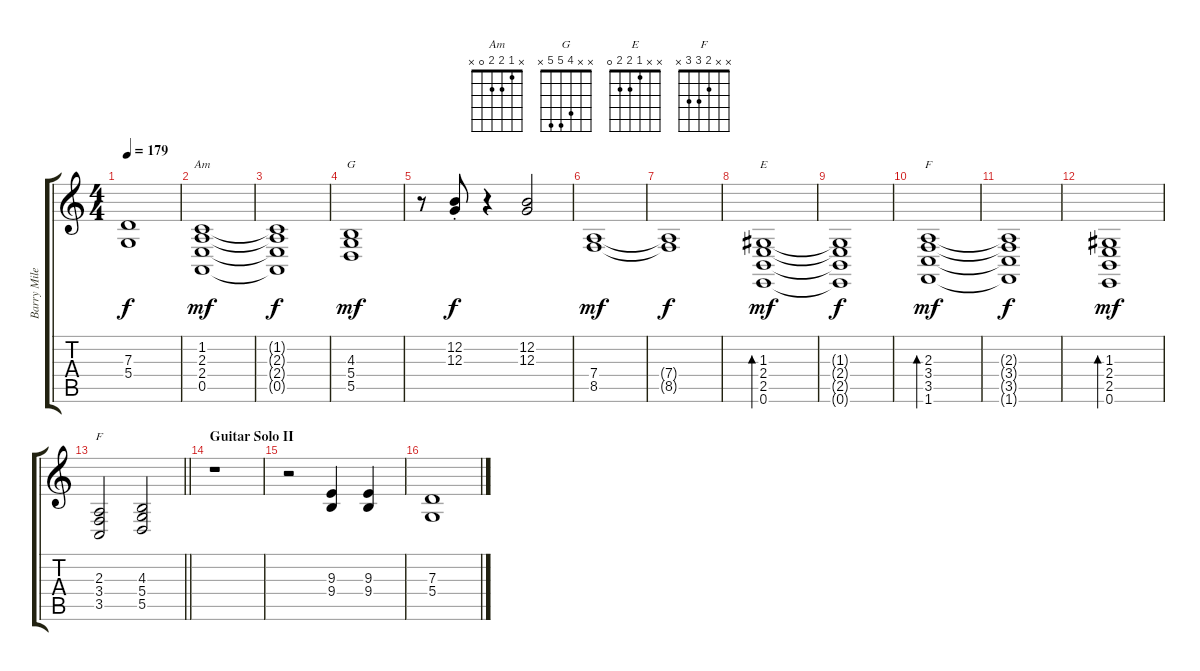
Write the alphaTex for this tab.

\track ("Barry Miles" "Barry Mile") {instrument pad1newage}
\staff {score tabs}
\tuning (E4 B3 G3 D3 A2 E2) {hide}
\chord ("Am" x 1 2 2 0 x)
\chord ("G" x x 4 5 5 x)
\chord ("E" x x 1 2 2 0)
\chord ("F" x x 2 3 3 1)
\chord ("F" x x 2 3 3 x)
\ts (4 4)
\tempo 179
\clef g2
\ks c
(7.3{t} 5.4{t}).1{dy f} |
(1.2 2.3 2.4 0.5).1{ch "Am" dy mf} |
(1.2{t} 2.3{t} 2.4{t} 0.5{t}).1{dy f} |
(4.3 5.4 5.5).1{ch "G" dy mf} |
r.8 (12.2 12.3{st}).8{dy f} r.4 (12.2 12.3).2 |
(7.4 8.5).1{dy mf} |
(7.4{t} 8.5{t}).1{dy f} |
(1.3 2.4 2.5 0.6).1{bd 480 ch "E" dy mf} |
(1.3{t} 2.4{t} 2.5{t} 0.6{t}).1{dy f} |
(2.3 3.4 3.5 1.6).1{bd 480 ch "F" dy mf} |
(2.3{t} 3.4{t} 3.5{t} 1.6{t}).1{dy f} |
(1.3 2.4 2.5 0.6).1{bd 480 dy mf} |
\barLineRight lightlight
(2.3 3.4 3.5).2{ch "F"} (4.3 5.4 5.5).2 |
\section ("" "Guitar Solo II")
r.1 |
r.2 (9.3 9.4).4 (9.3 9.4).4 |
(7.3 5.4).1
